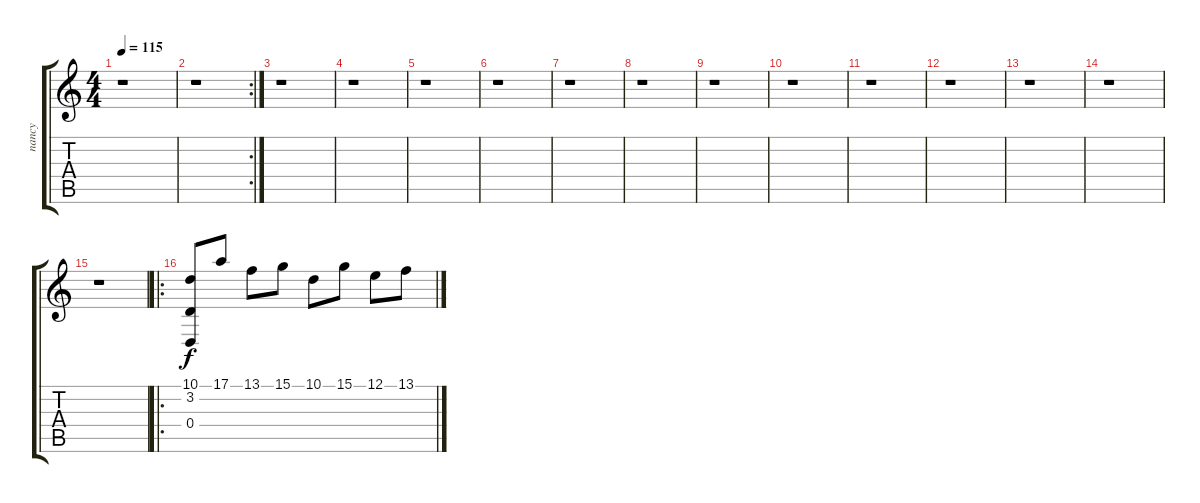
\track ("nancy" "nancy") {instrument acousticgrandpiano}
\staff {score tabs}
\tuning (E4 B3 G3 D3 A2 E2) {hide}
\ts (4 4)
\tempo 115
\clef g2
\ks c
r.1{dy f} |
\rc 2
r.1 |
r.1 |
r.1 |
r.1 |
r.1 |
r.1 |
r.1 |
r.1 |
r.1 |
r.1 |
r.1 |
r.1 |
r.1 |
r.1 |
\ro
(10.1 3.2 0.4).8 17.1.8 13.1.8 15.1.8 10.1.8 15.1.8 12.1.8 13.1.8
